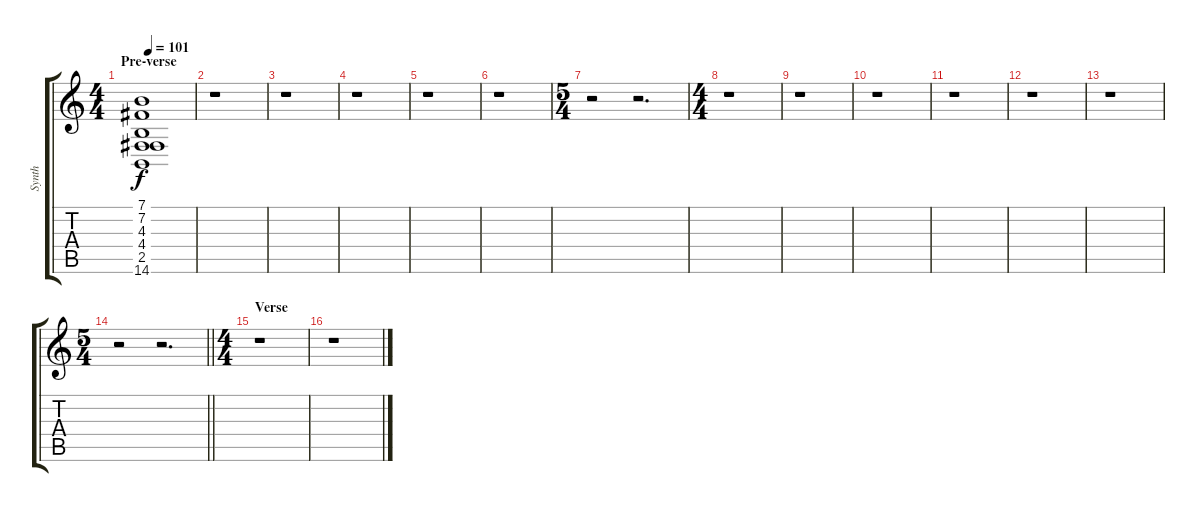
\track ("Synth" "Synth") {instrument pad2warm}
\staff {score tabs}
\tuning (E4 B3 G3 D3 A2 E2) {hide}
\ts (4 4)
\section ("" "Pre-verse")
\tempo 101
\clef g2
\ks c
(7.1{t} 7.2{t} 4.3{t} 4.4{t} 2.5{t} 14.6{t}).1{dy f volume 0} |
r.1 |
r.1 |
r.1 |
r.1 |
r.1 |
\ts (5 4)
r.2 r.2{d} |
\ts (4 4)
r.1 |
r.1 |
r.1 |
r.1 |
r.1 |
r.1 |
\ts (5 4)
\barLineRight lightlight
r.2 r.2{d} |
\ts (4 4)
\section ("" "Verse")
r.1 |
r.1
